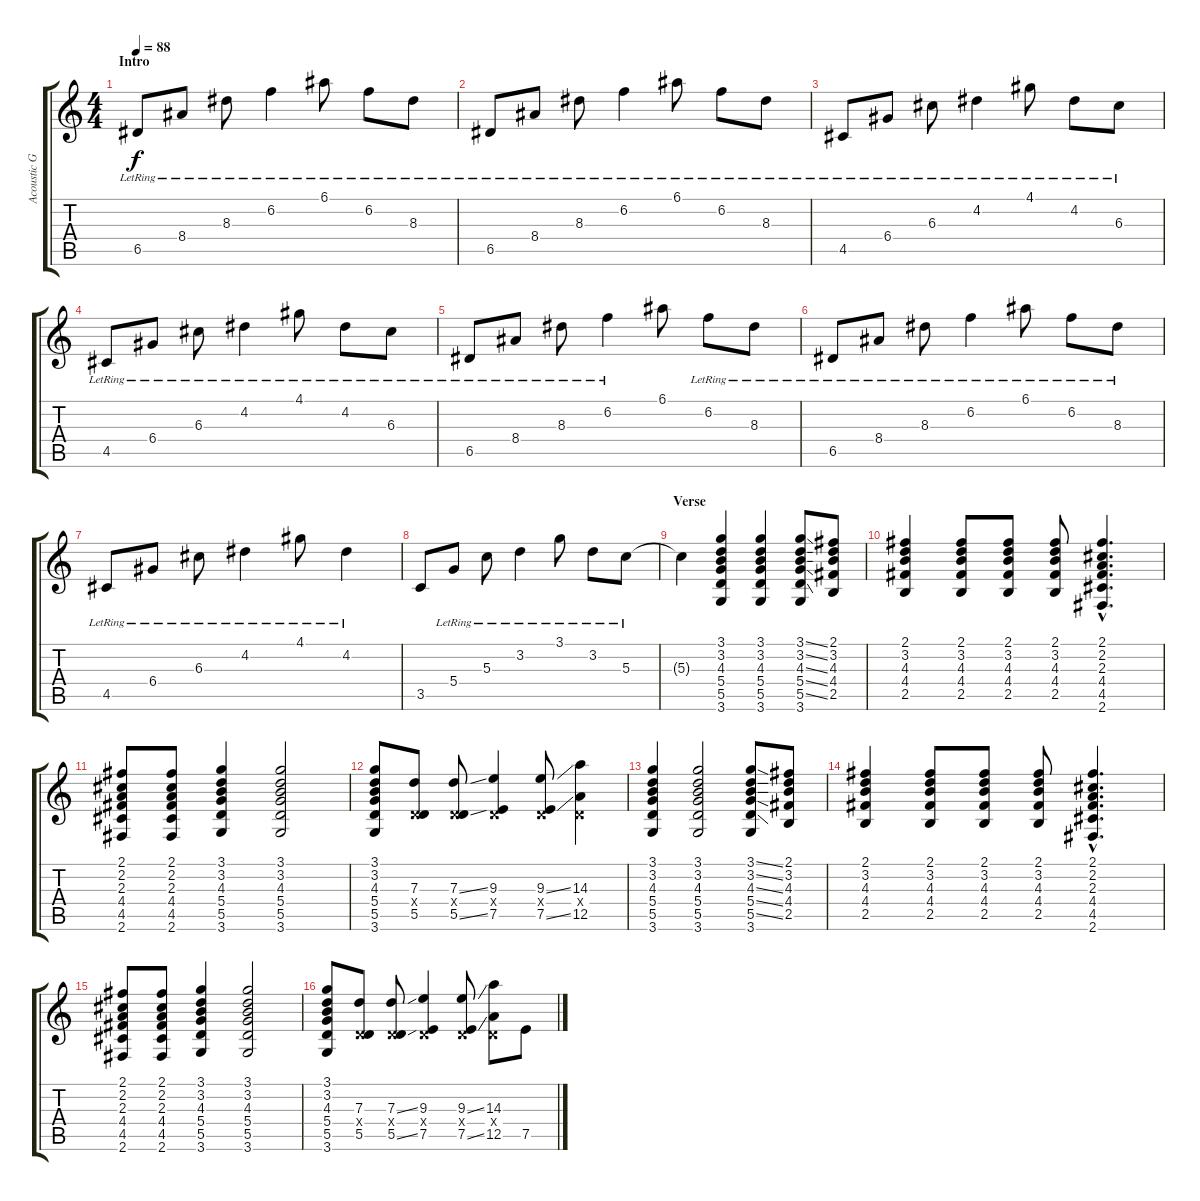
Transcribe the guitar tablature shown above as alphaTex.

\track ("Acoustic Guitar" "Acoustic G") {instrument acousticguitarsteel}
\staff {score tabs}
\tuning (E4 B3 G3 D3 A2 E2) {hide}
\ts (4 4)
\section ("" "Intro")
\tempo 88
\clef g2
\ks c
6.5{lr}.8{dy f volume 14 instrument acousticguitarsteel} 8.4{lr}.8 8.3{lr}.8 6.2{lr}.4 6.1{lr}.8 6.2{lr}.8 8.3{lr}.8 |
6.5{lr}.8 8.4{lr}.8 8.3{lr}.8 6.2{lr}.4 6.1{lr}.8 6.2{lr}.8 8.3{lr}.8 |
4.5{lr}.8 6.4{lr}.8 6.3{lr}.8 4.2{lr}.4 4.1{lr}.8 4.2{lr}.8 6.3{lr}.8 |
4.5{lr}.8 6.4{lr}.8 6.3{lr}.8 4.2{lr}.4 4.1{lr}.8 4.2{lr}.8 6.3{lr}.8 |
6.5{lr}.8 8.4{lr}.8 8.3{lr}.8 6.2{lr}.4 6.1.8 6.2{lr}.8 8.3{lr}.8 |
6.5{lr}.8 8.4{lr}.8 8.3{lr}.8 6.2{lr}.4 6.1{lr}.8 6.2{lr}.8 8.3{lr}.8 |
4.5{lr}.8 6.4{lr}.8 6.3{lr}.8 4.2{lr}.4 4.1{lr}.8 4.2{lr}.4 |
3.5.8 5.4{lr}.8 5.3{lr}.8 3.2{lr}.4 3.1{lr}.8 3.2{lr}.8 5.3{lr}.8 |
\section ("" "Verse")
5.3{t}.4 (3.1 3.2 4.3 5.4 5.5 3.6).4{volume 10} (3.1 3.2 4.3 5.4 5.5 3.6).4 (3.1{ss} 3.2{ss} 4.3{ss} 5.4{ss} 5.5{ss} 3.6).8 (2.1 3.2 4.3 4.4 2.5).8 |
(2.1 3.2 4.3 4.4 2.5).4 (2.1 3.2 4.3 4.4 2.5).8 (2.1 3.2 4.3 4.4 2.5).8 (2.1 3.2 4.3 4.4 2.5).8 (2.1{hac} 2.2{hac} 2.3{hac} 4.4{hac} 4.5{hac} 2.6{hac}).4{d} |
(2.1 2.2 2.3 4.4 4.5 2.6).8 (2.1 2.2 2.3 4.4 4.5 2.6).8 (3.1 3.2 4.3 5.4 5.5 3.6).4 (3.1 3.2 4.3 5.4 5.5 3.6).2 |
(3.1 3.2 4.3 5.4 5.5 3.6).8 (7.3 0.4{x} 5.5).8 (7.3{ss} 0.4{x} 5.5{ss}).8 (9.3 0.4{x} 7.5).4 (9.3{ss} 0.4{x} 7.5{ss}).8 (14.3 0.4{x} 12.5).4 |
(3.1 3.2 4.3 5.4 5.5 3.6).4 (3.1 3.2 4.3 5.4 5.5 3.6).2 (3.1{ss} 3.2{ss} 4.3{ss} 5.4{ss} 5.5{ss} 3.6).8 (2.1 3.2 4.3 4.4 2.5).8 |
(2.1 3.2 4.3 4.4 2.5).4 (2.1 3.2 4.3 4.4 2.5).8 (2.1 3.2 4.3 4.4 2.5).8 (2.1 3.2 4.3 4.4 2.5).8 (2.1{hac} 2.2{hac} 2.3{hac} 4.4{hac} 4.5{hac} 2.6{hac}).4{d} |
(2.1 2.2 2.3 4.4 4.5 2.6).8 (2.1 2.2 2.3 4.4 4.5 2.6).8 (3.1 3.2 4.3 5.4 5.5 3.6).4 (3.1 3.2 4.3 5.4 5.5 3.6).2 |
(3.1 3.2 4.3 5.4 5.5 3.6).8 (7.3 0.4{x} 5.5).8 (7.3{ss} 0.4{x} 5.5{ss}).8 (9.3 0.4{x} 7.5).4 (9.3{ss} 0.4{x} 7.5{ss}).8 (14.3 0.4{x} 12.5).8 7.5.8
